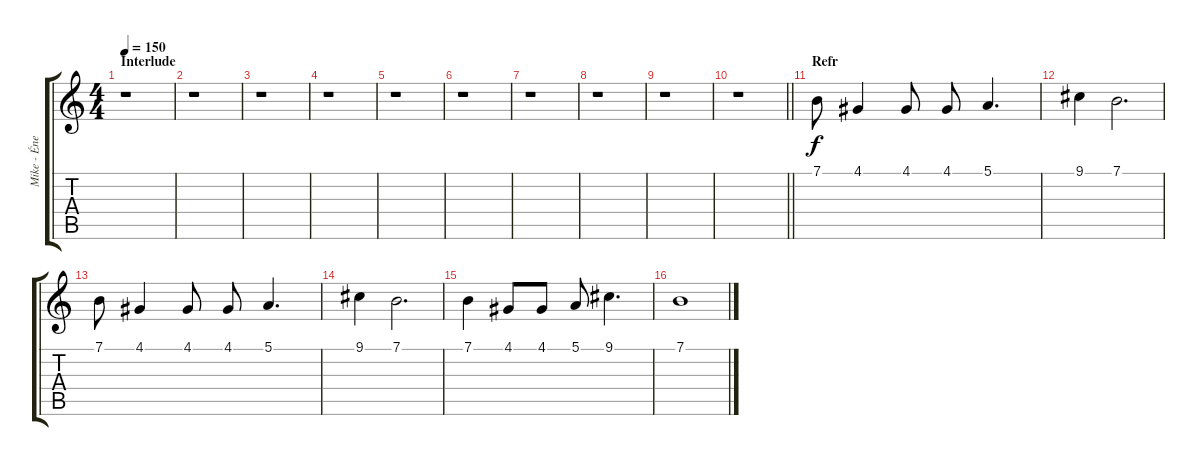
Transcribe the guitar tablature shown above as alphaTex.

\track ("Mike - Ének" "Mike - Éne") {instrument trumpet}
\staff {score tabs}
\tuning (E4 B3 G3 D3 A2 E2) {hide}
\ts (4 4)
\section ("" "Interlude")
\tempo 150
\clef g2
\ks c
r.1{dy f} |
r.1 |
r.1 |
r.1 |
r.1 |
r.1 |
r.1 |
r.1 |
r.1 |
\barLineRight lightlight
r.1 |
\section ("" "Refr")
7.1.8 4.1.4 4.1.8 4.1.8 5.1.4{d} |
9.1.4 7.1.2{d} |
7.1.8 4.1.4 4.1.8 4.1.8 5.1.4{d} |
9.1.4 7.1.2{d} |
7.1.4 4.1.8 4.1.8 5.1.8 9.1.4{d} |
7.1.1
